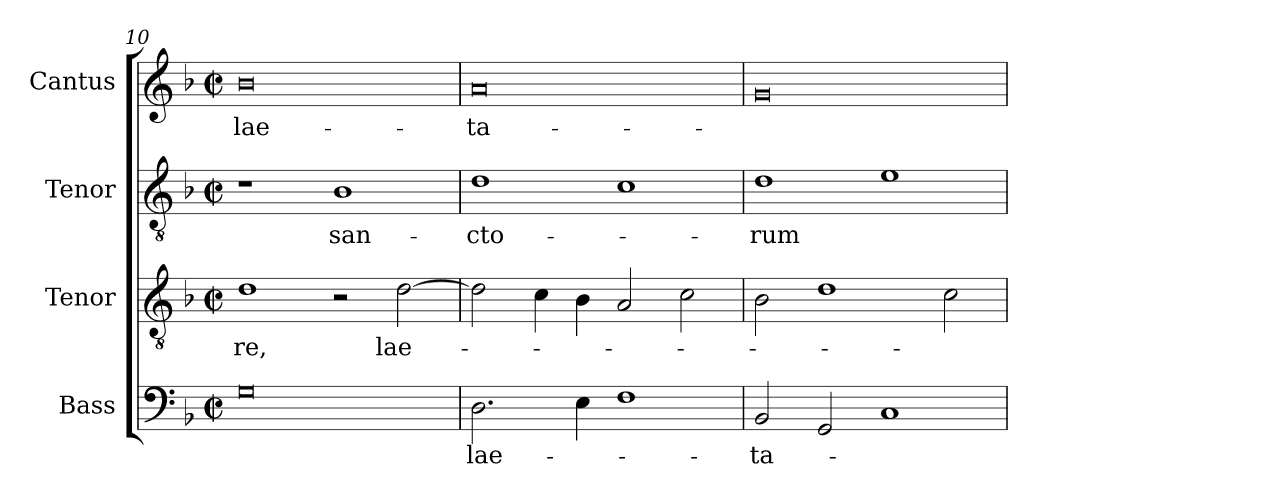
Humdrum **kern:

**kern	**text	**kern	**text	**kern	**text	**kern	**text
*part4	*part4	*part3	*part3	*part2	*part2	*part1	*part1
*staff4	*staff4	*staff3	*staff3	*staff2	*staff2	*staff1	*staff1
*I"Bass	*	*I"Tenor	*	*I"Tenor	*	*I"Cantus	*
*	*	*I'Tenor	*	*	*	*	*
*clefF4	*	*clefGv2	*	*clefGv2	*	*clefG2	*
*	*	*ITrd7c12	*	*ITrd7c12	*	*	*
*k[b-]	*	*k[b-]	*	*k[b-]	*	*k[b-]	*
*F:	*	*F:	*	*F:	*	*F:	*
*M2/2	*	*M2/2	*	*M2/2	*	*M2/2	*
*met(c|)	*	*met(c|)	*	*met(c|)	*	*met(c|)	*
=10	=10	=10	=10	=10	=10	=10	=10
!	!	!	!LO:LY:b:color=#000000	!	!	!	!
!	!	!	!	!	!	!	!LO:LY:b:color=#000000
0Gi	.	1Di	-re,	1r	.	0b-i	lae-
!	!	!	!	!	!LO:LY:b:color=#000000	!	!
.	.	2r	.	1BB-i	san-	.	.
!	!	!	!LO:LY:b:color=#000000	!	!	!	!
.	.	[>2Di\	lae-	.	.	.	.
=11	=11	=11	=11	=11	=11	=11	=11
!	!LO:LY:b:color=#000000	!	!	!	!	!	!
!	!	!	!	!	!LO:LY:b:color=#000000	!	!
!	!	!	!	!	!	!	!LO:LY:b:color=#000000
2.Di\	lae-	2Di\]	.	1Di	-cto-	0ai	-ta-
.	.	4Ci\	.	.	.	.	.
4Ei\	.	4BB-i\	.	.	.	.	.
1Fi	.	2AAi/	.	1Ci	.	.	.
.	.	2Ci\	.	.	.	.	.
=12	=12	=12	=12	=12	=12	=12	=12
!	!LO:LY:b:color=#000000	!	!	!	!	!	!
!	!	!	!	!	!LO:LY:b:color=#000000	!	!
2BB-i/	-ta-	2BB-i\	.	1Di	-rum	0gi	.
2GGi/	.	1Di	.	.	.	.	.
1Ci	.	.	.	1Ei	.	.	.
.	.	2Ci\	.	.	.	.	.
=	=	=	=	=	=	=	=
*-	*-	*-	*-	*-	*-	*-	*-
